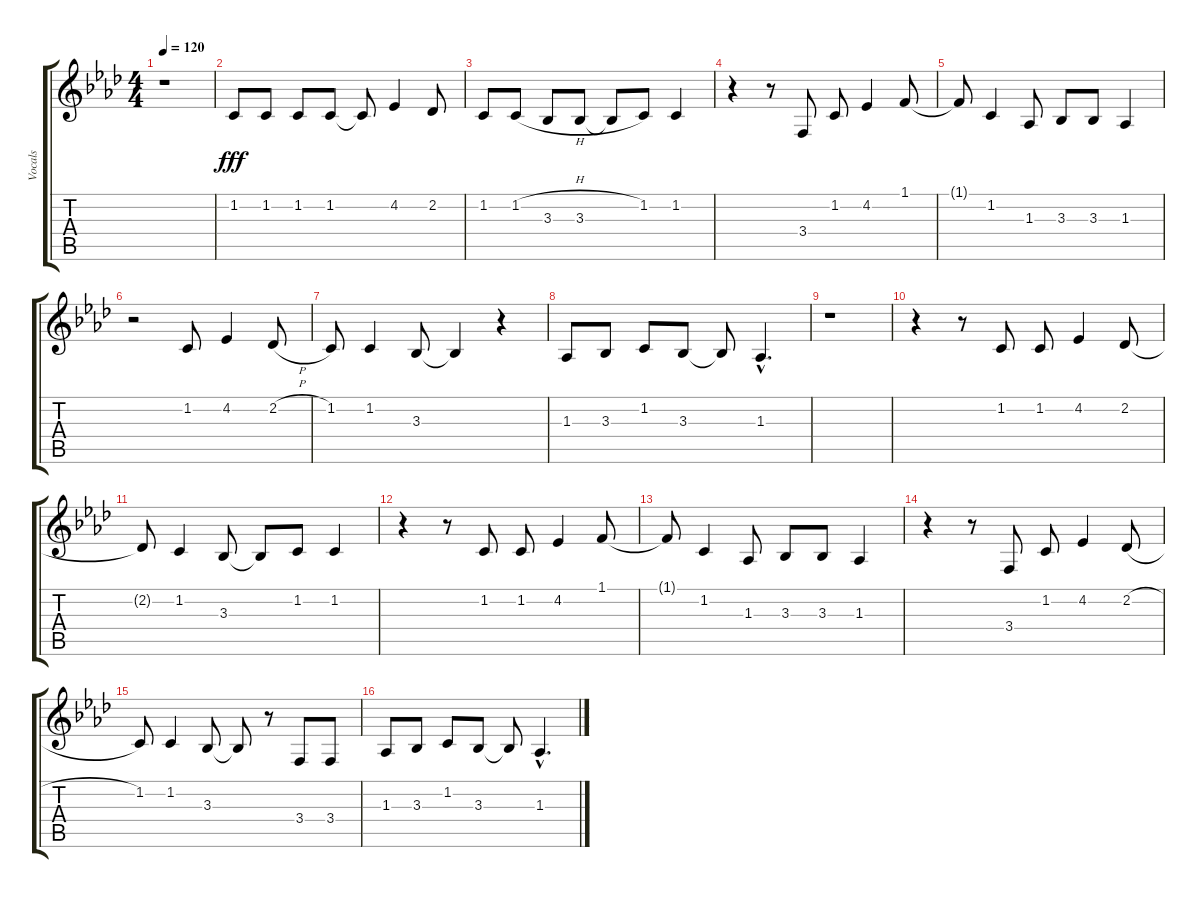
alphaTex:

\track ("Vocals" "Vocals") {instrument synthvoice}
\staff {score tabs}
\tuning (E4 B3 G3 D3 A2 E2) {hide}
\ts (4 4)
\tempo 120
\clef g2
\ks ab
r.1{dy fff} |
1.2.8 1.2.8 1.2.8 1.2.8 1.2{t}.8 4.2.4 2.2.8 |
1.2.8 1.2{h}.8 3.3.8 3.3.8 3.3{t}.8 1.2.8 1.2.4 |
r.4 r.8 3.4.8 1.2.8 4.2.4 1.1.8 |
1.1{t}.8 1.2.4 1.3.8 3.3.8 3.3.8 1.3.4 |
r.2 1.2.8 4.2.4 2.2{h}.8 |
1.2.8 1.2.4 3.3.8 3.3{t}.4 r.4 |
1.3.8 3.3.8 1.2.8 3.3.8 3.3{t}.8 1.3{hac}.4{d} |
r.1 |
r.4 r.8 1.2.8 1.2.8 4.2.4 2.2.8 |
2.2{t}.8 1.2.4 3.3.8 3.3{t}.8 1.2.8 1.2.4 |
r.4 r.8 1.2.8 1.2.8 4.2.4 1.1.8 |
1.1{t}.8 1.2.4 1.3.8 3.3.8 3.3.8 1.3.4 |
r.4 r.8 3.4.8 1.2.8 4.2.4 2.2{h}.8 |
1.2.8 1.2.4 3.3.8 3.3{t}.8 r.8 3.4.8 3.4.8 |
1.3.8 3.3.8 1.2.8 3.3.8 3.3{t}.8 1.3{hac}.4{d}
